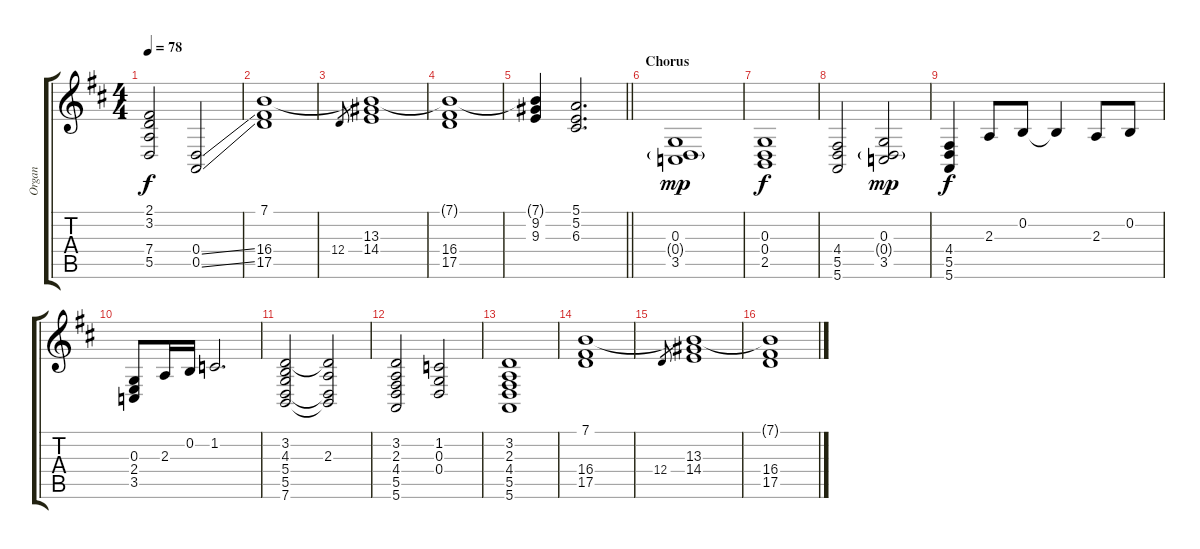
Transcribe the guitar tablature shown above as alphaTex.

\track ("Organ" "Organ") {instrument drawbarorgan}
\staff {score tabs}
\tuning (E4 B3 G3 D3 A2 E2) {hide}
\ts (4 4)
\tempo 78
\clef g2
\ks d
(2.1 3.2 7.4{t} 5.5{t}).2{dy f} (0.4{ss} 0.5{ss}).2 |
(7.1 16.4 17.5).1 |
12.4.8{gr} (7.1{t} 13.3 14.4).1 |
(7.1{t} 16.4 17.5).1 |
\barLineRight lightlight
(7.1{t} 9.2 9.3).4 (5.1 5.2 6.3).2{d} |
\section ("" "Chorus")
(0.3 0.4{g} 3.5).1{dy mp} |
(0.3 0.4 2.5).1{dy f} |
(4.4 5.5 5.6).2 (0.3 0.4{g} 3.5).2{dy mp} |
(4.4 5.5 5.6).4{dy f} 2.3.8 0.2.8 0.2{t}.4 2.3.8 0.2.8 |
(0.3 2.4 3.5).8 2.3.16 0.2.16 1.2.2{d} |
(3.2 4.3 5.4 5.5 7.6).2 (3.2{t} 2.3 5.5{t} 7.6{t}).2 |
(3.2 2.3 4.4 5.5 5.6).2 (1.2 0.3 0.4).2 |
(3.2 2.3 4.4 5.5 5.6).1 |
(7.1 16.4 17.5).1 |
12.4.8{gr} (7.1{t} 13.3 14.4).1 |
(7.1{t} 16.4 17.5).1
